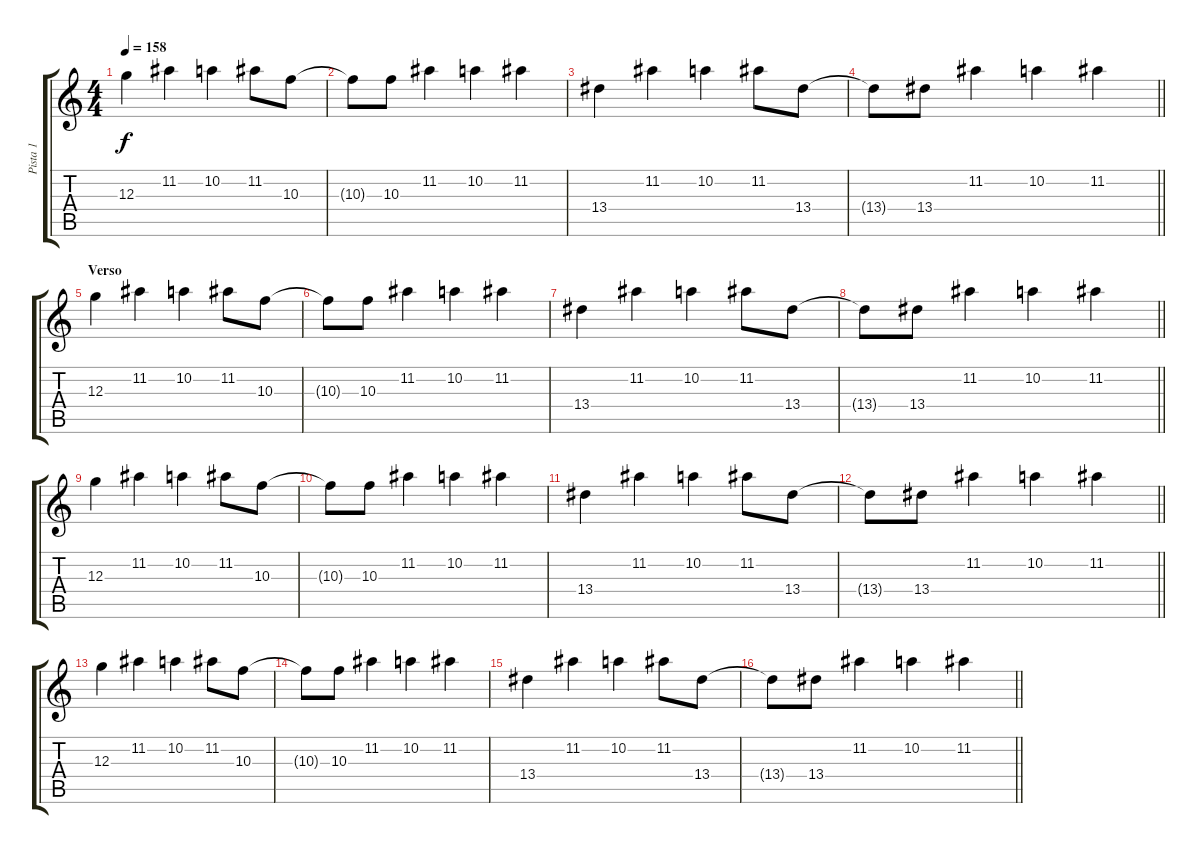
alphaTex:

\track ("Pista 1" "Pista 1") {instrument distortionguitar}
\staff {score tabs}
\tuning (E4 B3 G3 D3 A2 E2) {hide}
\ts (4 4)
\tempo 158
\clef g2
\ks c
12.3.4{dy f} 11.2.4 10.2.4 11.2.8 10.3.8 |
10.3{t}.8 10.3.8 11.2.4 10.2.4 11.2.4 |
13.4.4 11.2.4 10.2.4 11.2.8 13.4.8 |
\barLineRight lightlight
13.4{t}.8 13.4.8 11.2.4 10.2.4 11.2.4 |
\section ("" "Verso")
12.3.4 11.2.4 10.2.4 11.2.8 10.3.8 |
10.3{t}.8 10.3.8 11.2.4 10.2.4 11.2.4 |
13.4.4 11.2.4 10.2.4 11.2.8 13.4.8 |
\barLineRight lightlight
13.4{t}.8 13.4.8 11.2.4 10.2.4 11.2.4 |
12.3.4 11.2.4 10.2.4 11.2.8 10.3.8 |
10.3{t}.8 10.3.8 11.2.4 10.2.4 11.2.4 |
13.4.4 11.2.4 10.2.4 11.2.8 13.4.8 |
\barLineRight lightlight
13.4{t}.8 13.4.8 11.2.4 10.2.4 11.2.4 |
12.3.4 11.2.4 10.2.4 11.2.8 10.3.8 |
10.3{t}.8 10.3.8 11.2.4 10.2.4 11.2.4 |
13.4.4 11.2.4 10.2.4 11.2.8 13.4.8 |
\barLineRight lightlight
13.4{t}.8 13.4.8 11.2.4 10.2.4 11.2.4
